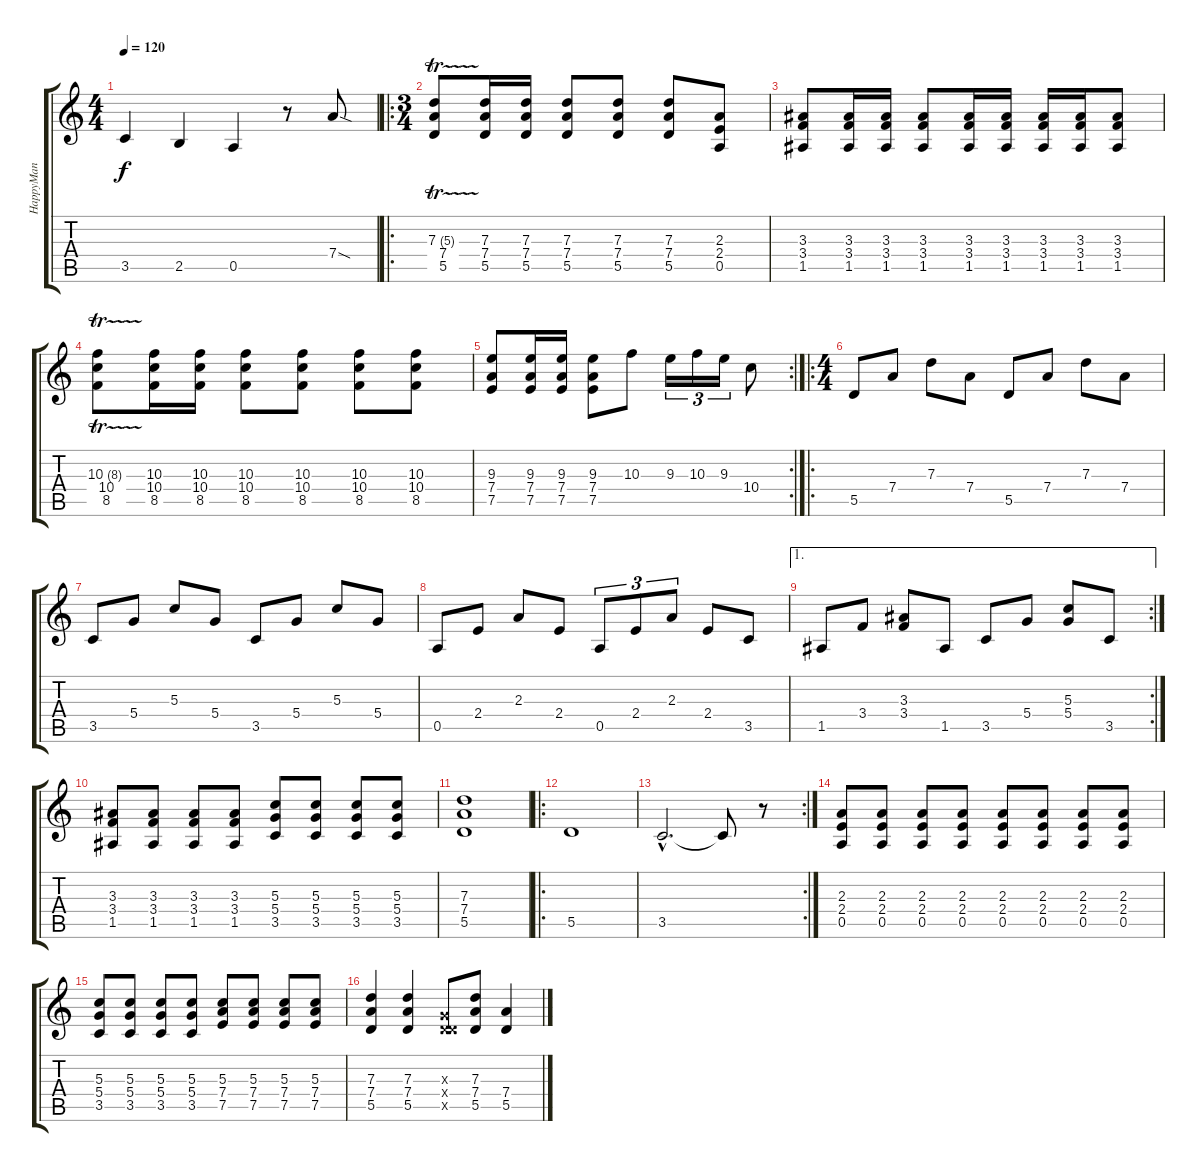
\track ("HappyMan" "HappyMan") {instrument acousticguitarsteel}
\staff {score tabs}
\tuning (E4 B3 G3 D3 A2 E2) {hide}
\ts (4 4)
\tempo 120
\clef g2
\ks c
3.5.4{dy f} 2.5.4 0.5.4 r.8 7.4{sod}.8 |
\ro
\ts (3 4)
(7.3{tr (5 16)} 7.4 5.5).8{balance 5} (7.3 7.4 5.5).16 (7.3 7.4 5.5).16 (7.3 7.4 5.5).8 (7.3 7.4 5.5).8 (7.3 7.4 5.5).8 (2.3 2.4 0.5).8 |
(3.3 3.4 1.5).8 (3.3 3.4 1.5).16 (3.3 3.4 1.5).16 (3.3 3.4 1.5).8 (3.3 3.4 1.5).16 (3.3 3.4 1.5).16 (3.3 3.4 1.5).16 (3.3 3.4 1.5).16 (3.3 3.4 1.5).8 |
(10.3{tr (8 16)} 10.4 8.5).8 (10.3 10.4 8.5).16 (10.3 10.4 8.5).16 (10.3 10.4 8.5).8 (10.3 10.4 8.5).8 (10.3 10.4 8.5).8 (10.3 10.4 8.5).8 |
\rc 2
(9.3 7.4 7.5).8 (9.3 7.4 7.5).16 (9.3 7.4 7.5).16 (9.3 7.4 7.5).8 10.3.8 9.3.16{tu (3 2)} 10.3.16{tu (3 2)} 9.3.16{tu (3 2)} 10.4.8 |
\ro
\ts (4 4)
5.5.8{volume 13} 7.4.8 7.3.8 7.4.8 5.5.8 7.4.8 7.3.8 7.4.8 |
3.5.8 5.4.8 5.3.8 5.4.8 3.5.8 5.4.8 5.3.8 5.4.8 |
0.5.8 2.4.8 2.3.8 2.4.8 0.5.8{tu (3 2)} 2.4.8{tu (3 2)} 2.3.8{tu (3 2)} 2.4.8 3.5.8 |
\ae 1
\rc 2
1.5.8 3.4.8 (3.3 3.4).8 1.5.8 3.5.8 5.4.8 (5.3 5.4).8 3.5.8 |
(3.3 3.4 1.5).8 (3.3 3.4 1.5).8 (3.3 3.4 1.5).8 (3.3 3.4 1.5).8 (5.3 5.4 3.5).8 (5.3 5.4 3.5).8 (5.3 5.4 3.5).8 (5.3 5.4 3.5).8 |
(7.3 7.4 5.5).1 |
\ro
5.5.1{volume 13 instrument fx2soundtrack} |
\rc 2
3.5{hac}.2{d} 3.5{t}.8 r.8{volume 0} |
(2.3 2.4 0.5).8{volume 13 balance 8 instrument acousticguitarsteel} (2.3 2.4 0.5).8 (2.3 2.4 0.5).8 (2.3 2.4 0.5).8 (2.3 2.4 0.5).8 (2.3 2.4 0.5).8 (2.3 2.4 0.5).8 (2.3 2.4 0.5).8 |
(5.3 5.4 3.5).8 (5.3 5.4 3.5).8 (5.3 5.4 3.5).8 (5.3 5.4 3.5).8 (5.3 7.4 7.5).8 (5.3 7.4 7.5).8 (5.3 7.4 7.5).8 (5.3 7.4 7.5).8 |
(7.3 7.4 5.5).4 (7.3 7.4 5.5).4 (0.3{x} 0.4{x} 5.5{x}).8 (7.3 7.4 5.5).8 (7.4 5.5).4
